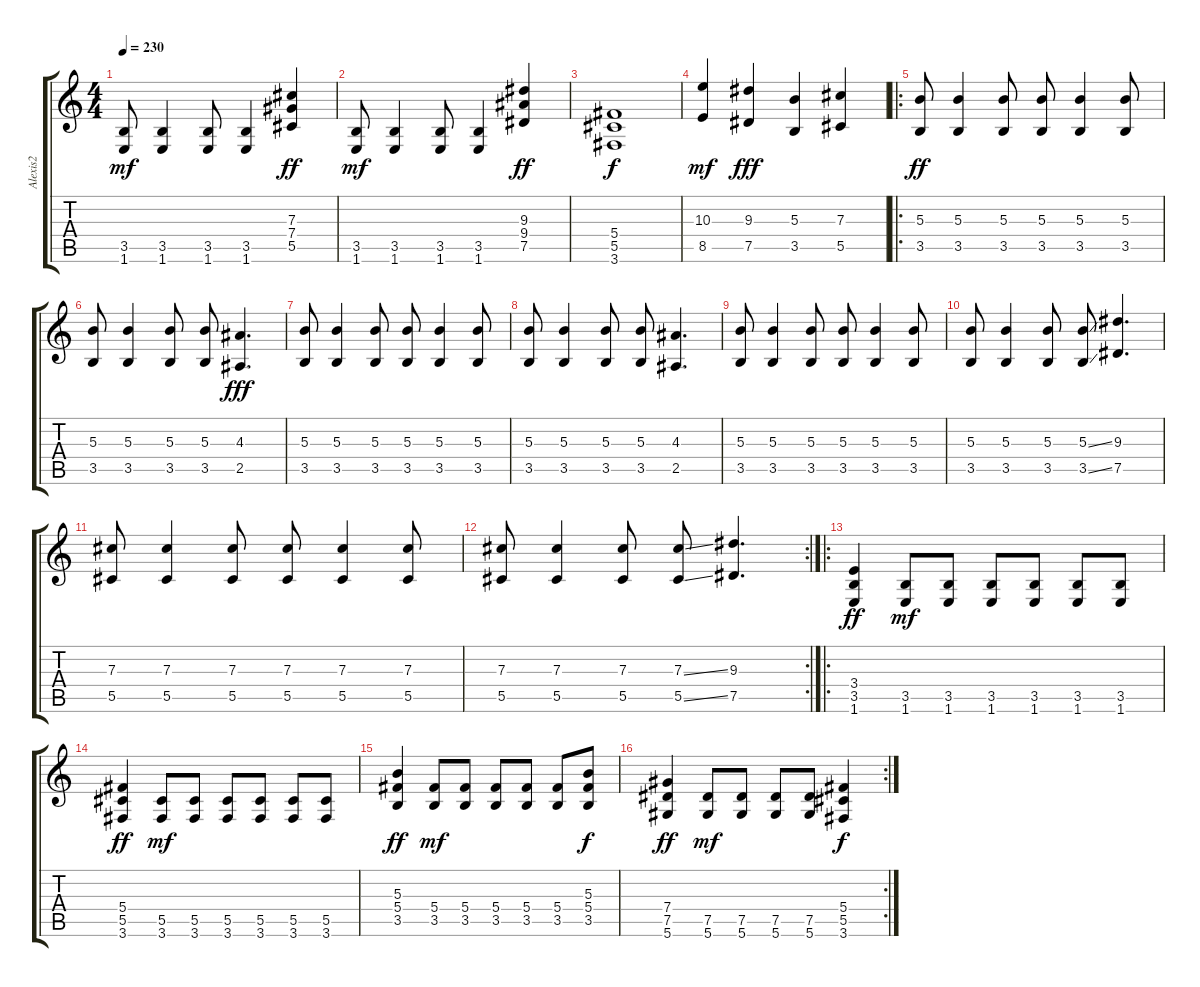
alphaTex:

\track ("Alexis2" "Alexis2") {instrument distortionguitar}
\staff {score tabs}
\tuning (Eb4 Bb3 Gb3 Db3 Ab2 Eb2) {hide}
\ts (4 4)
\tempo 230
\clef g2
\ks c
(3.5 1.6).8{dy mf} (3.5 1.6).4 (3.5 1.6).8 (3.5 1.6).4 (7.3 7.4 5.5).4{dy ff} |
(3.5 1.6).8{dy mf} (3.5 1.6).4 (3.5 1.6).8 (3.5 1.6).4 (9.3 9.4 7.5).4{dy ff} |
(5.4 5.5 3.6).1{dy f} |
(10.3 8.5).4{dy mf balance 8} (9.3 7.5).4{dy fff} (5.3 3.5).4 (7.3 5.5).4 |
\ro
(5.3 3.5).8{dy ff} (5.3 3.5).4 (5.3 3.5).8 (5.3 3.5).8 (5.3 3.5).4 (5.3 3.5).8 |
(5.3 3.5).8 (5.3 3.5).4 (5.3 3.5).8 (5.3 3.5).8 (4.3 2.5).4{d dy fff} |
(5.3 3.5).8 (5.3 3.5).4 (5.3 3.5).8 (5.3 3.5).8 (5.3 3.5).4 (5.3 3.5).8 |
(5.3 3.5).8 (5.3 3.5).4 (5.3 3.5).8 (5.3 3.5).8 (4.3 2.5).4{d} |
(5.3 3.5).8 (5.3 3.5).4 (5.3 3.5).8 (5.3 3.5).8 (5.3 3.5).4 (5.3 3.5).8 |
(5.3 3.5).8 (5.3 3.5).4 (5.3 3.5).8 (5.3{ss} 3.5{ss}).8 (9.3 7.5).4{d} |
(7.3 5.5).8 (7.3 5.5).4 (7.3 5.5).8 (7.3 5.5).8 (7.3 5.5).4 (7.3 5.5).8 |
\rc 2
(7.3 5.5).8 (7.3 5.5).4 (7.3 5.5).8 (7.3{ss} 5.5{ss}).8 (9.3 7.5).4{d} |
\ro
(3.4 3.5 1.6).4{dy ff} (3.5 1.6).8{dy mf} (3.5 1.6).8 (3.5 1.6).8 (3.5 1.6).8 (3.5 1.6).8 (3.5 1.6).8 |
(5.4 5.5 3.6).4{dy ff} (5.5 3.6).8{dy mf} (5.5 3.6).8 (5.5 3.6).8 (5.5 3.6).8 (5.5 3.6).8 (5.5 3.6).8 |
(5.3 5.4 3.5).4{dy ff} (5.4 3.5).8{dy mf} (5.4 3.5).8 (5.4 3.5).8 (5.4 3.5).8 (5.4 3.5).8 (5.3 5.4 3.5).8{dy f} |
\rc 2
(7.4 7.5 5.6).4{dy ff} (7.5 5.6).8{dy mf} (7.5 5.6).8 (7.5 5.6).8 (7.5 5.6).8 (5.4 5.5 3.6).4{dy f}
